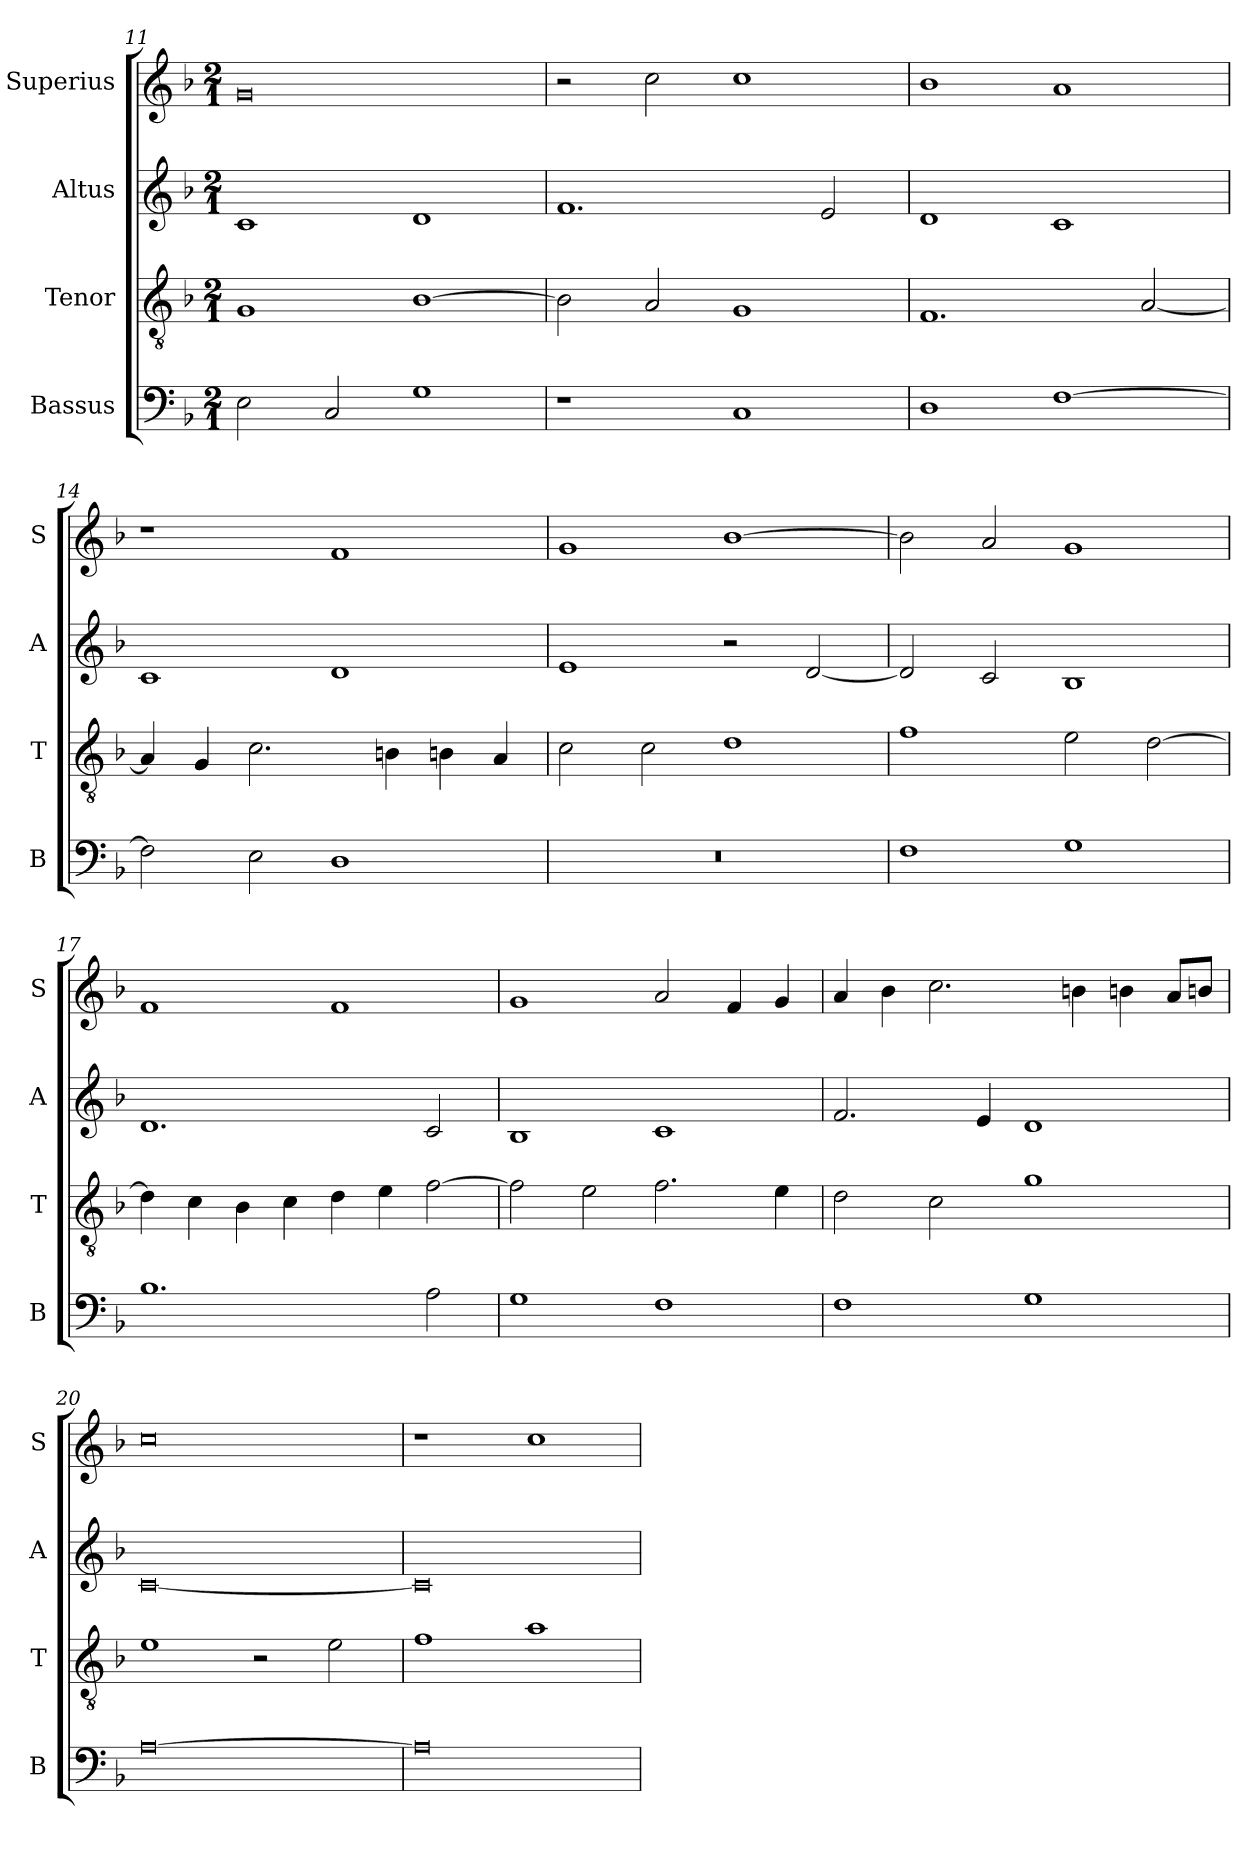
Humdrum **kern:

**kern	**kern	**kern	**kern
*part4	*part3	*part2	*part1
*staff4	*staff3	*staff2	*staff1
*I"Bassus	*I"Tenor	*I"Altus	*I"Superius
*I'B	*I'T	*I'A	*I'S
*clefF4	*clefGv2	*clefG2	*clefG2
*k[b-]	*k[b-]	*k[b-]	*k[b-]
*F:	*F:	*F:	*F:
*M2/1	*M2/1	*M2/1	*M2/1
=11	=11	=11	=11
2E	1G	1c	0g
2C	.	.	.
1G	[1B-	1d	.
=12	=12	=12	=12
1r	2B-]	1.f	2r
.	2A	.	2cc
1C	1G	.	1cc
.	.	2e	.
=13	=13	=13	=13
1D	1.F	1d	1b-
[1F	.	1c	1a
.	[2A	.	.
=14	=14	=14	=14
2F]	4A]	1c	1r
.	4G	.	.
2E	2.c	.	.
1D	.	1d	1f
.	4Bn	.	.
.	4Bn	.	.
.	4A	.	.
=15	=15	=15	=15
0r	2c	1e	1g
.	2c	.	.
.	1d	2r	[1b-
.	.	[2d	.
=16	=16	=16	=16
1F	1f	2d]	2b-]
.	.	2c	2a
1G	2e	1B-	1g
.	[2d	.	.
=17	=17	=17	=17
1.B-	4d]	1.d	1f
.	4c	.	.
.	4B-	.	.
.	4c	.	.
.	4d	.	1f
.	4e	.	.
2A	[2f	2c	.
=18	=18	=18	=18
1G	2f]	1B-	1g
.	2e	.	.
1F	2.f	1c	2a
.	.	.	4f
.	4e	.	4g
=19	=19	=19	=19
1F	2d	2.f	4a
.	.	.	4b-
.	2c	.	2.cc
.	.	4e	.
1G	1g	1d	.
.	.	.	4bn
.	.	.	4bn
.	.	.	8aL
.	.	.	8bnJ
=20	=20	=20	=20
[0A	1e	[0c	0cc
.	2r	.	.
.	2e	.	.
=21	=21	=21	=21
0A]	1f	0c]	1r
.	1a	.	1cc
=	=	=	=
*-	*-	*-	*-
